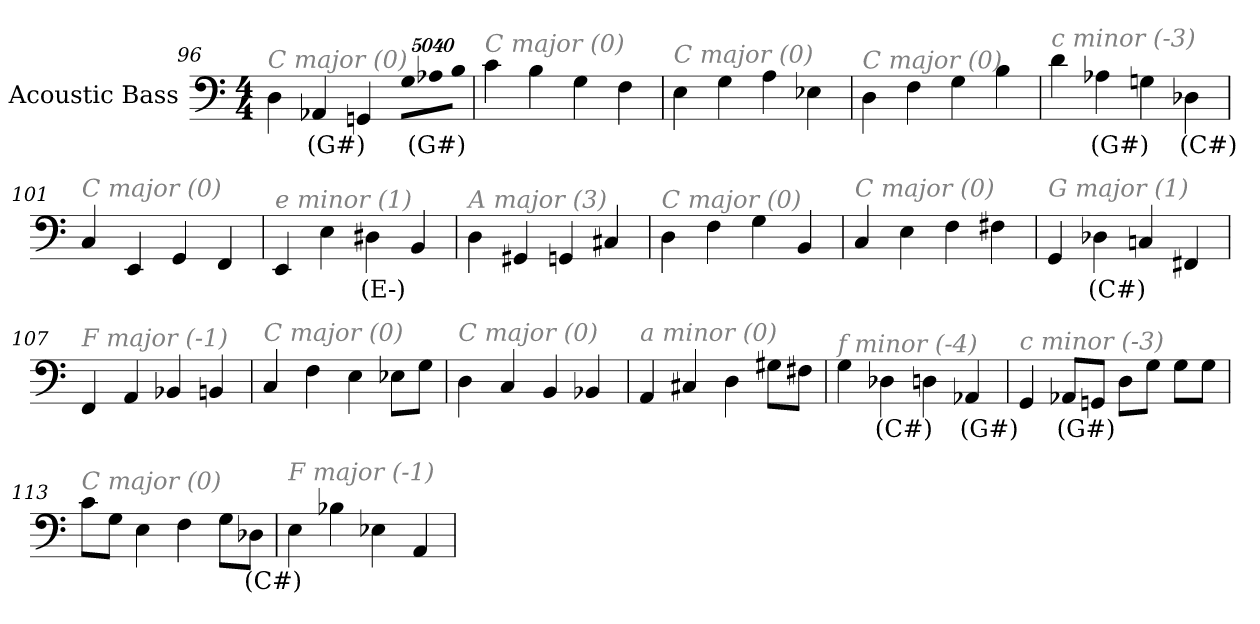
**kern	**text
*part1	*part1
*staff1	*staff1
*I"Acoustic Bass	*
*clefF4	*
*ITrd7c12	*
*k[]	*
*C:	*
*M4/4	*
=96	=96
!LO:TX:i:color=#808080:t=C major (0)	!
4DD	.
4AAA-Xi	(G#)
4GGGn	.
!LO:N:vis=8	!
40320%3347GGL	.
!LO:N:vis=8	!
40320%3347AA-Xi	(G#)
!LO:N:vis=8	!
40320%3347BBJ	.
=97	=97
!LO:TX:i:color=#808080:t=C major (0)	!
4C	.
4BB	.
4GG	.
4FF	.
=98	=98
!LO:TX:i:color=#808080:t=C major (0)	!
4EE	.
4GG	.
4AA	.
4EE-X	.
=99	=99
!LO:TX:i:color=#808080:t=C major (0)	!
4DD	.
4FF	.
4GG	.
4BB	.
=100	=100
!LO:TX:i:color=#808080:t=c minor (-3)	!
4D	.
4AA-Xi	(G#)
4GGn	.
4DD-Xi	(C#)
=101	=101
!LO:TX:i:color=#808080:t=C major (0)	!
4CC	.
4EEE	.
4GGG	.
4FFF	.
=102	=102
!LO:TX:i:color=#808080:t=e minor (1)	!
4EEE	.
4EE	.
4DD#Xi	(E-)
4BBB	.
=103	=103
!LO:TX:i:color=#808080:t=A major (3)	!
4DD	.
4GGG#X	.
4GGGn	.
4CC#X	.
=104	=104
!LO:TX:i:color=#808080:t=C major (0)	!
4DD	.
4FF	.
4GG	.
4BBB	.
=105	=105
!LO:TX:i:color=#808080:t=C major (0)	!
4CC	.
4EE	.
4FF	.
4FF#X	.
=106	=106
!LO:TX:i:color=#808080:t=G major (1)	!
4GGG	.
4DD-Xi	(C#)
4CCn	.
4FFF#X	.
=107	=107
!LO:TX:i:color=#808080:t=F major (-1)	!
4FFF	.
4AAA	.
4BBB-X	.
4BBBn	.
=108	=108
!LO:TX:i:color=#808080:t=C major (0)	!
4CC	.
4FF	.
4EE	.
8EE-XL	.
8GGJ	.
=109	=109
!LO:TX:i:color=#808080:t=C major (0)	!
4DD	.
4CC	.
4BBB	.
4BBB-X	.
=110	=110
!LO:TX:i:color=#808080:t=a minor (0)	!
4AAA	.
4CC#X	.
4DD	.
8GG#XL	.
8FF#XJ	.
=111	=111
!LO:TX:i:color=#808080:t=f minor (-4)	!
4GG	.
4DD-Xi	(C#)
4DD	.
4AAA-Xi	(G#)
=112	=112
!LO:TX:i:color=#808080:t=c minor (-3)	!
4GGG	.
8AAA-XiL	(G#)
8GGGnJ	.
8DDL	.
8GGJ	.
8GGL	.
8GGJ	.
=113	=113
!LO:TX:i:color=#808080:t=C major (0)	!
8CL	.
8GGJ	.
4EE	.
4FF	.
8GGL	.
8DD-XiJ	(C#)
=114	=114
!LO:TX:i:color=#808080:t=F major (-1)	!
4EE	.
4BB-X	.
4EE-X	.
4AAA	.
=	=
*-	*-
